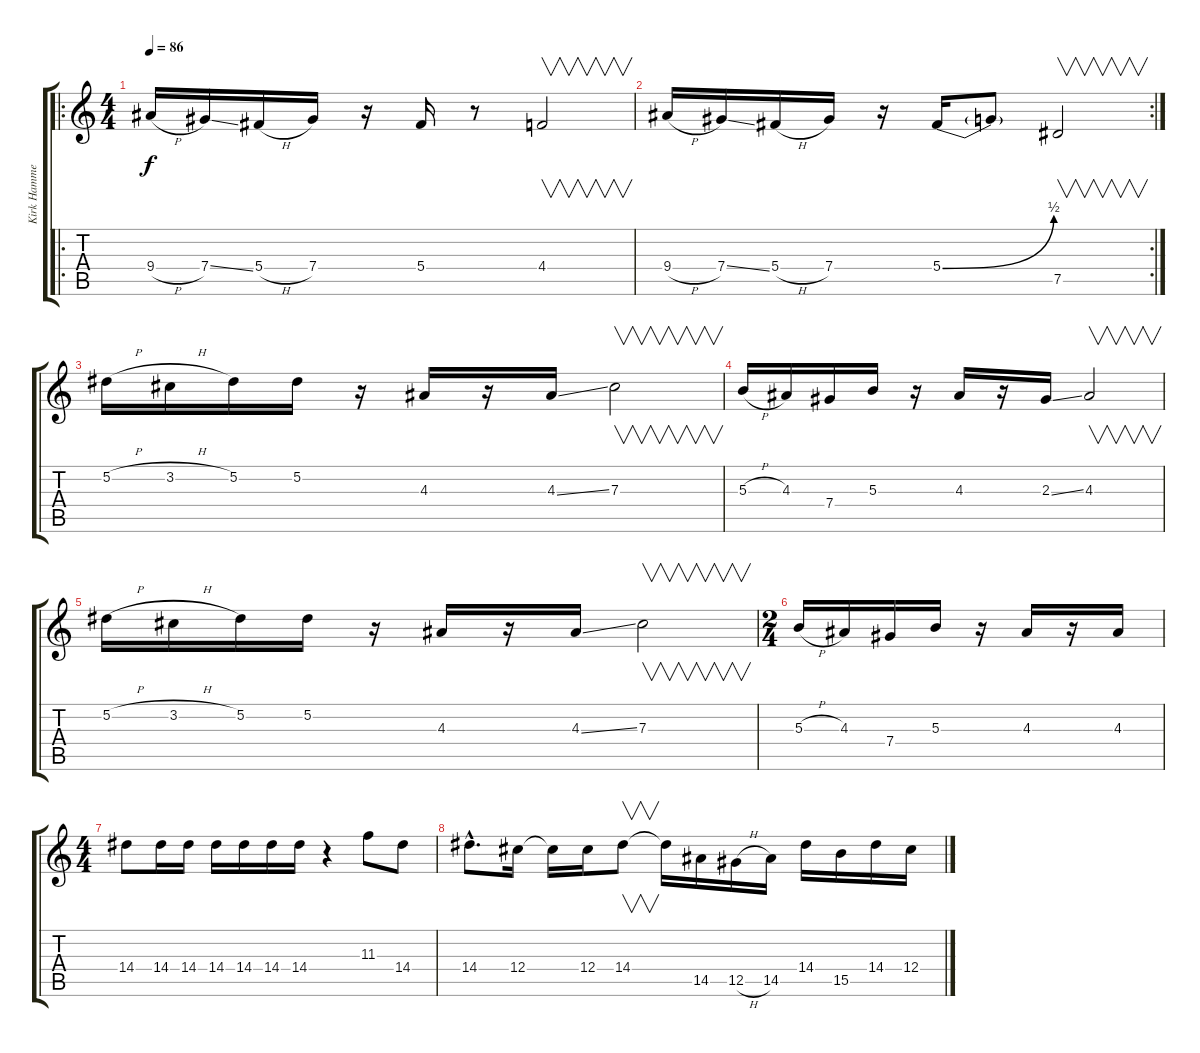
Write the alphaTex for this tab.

\track ("Kirk Hammet (disto)" "Kirk Hamme") {instrument overdrivenguitar}
\staff {score tabs}
\tuning (Eb4 Bb3 Gb3 Db3 Ab2 Eb2) {hide}
\ro
\ts (4 4)
\tempo 86
\clef g2
\ks c
9.4{h}.16{dy f} 7.4{ss}.16 5.4{h}.16 7.4.16 r.16 5.4.16 r.8 4.4.2{v} |
\rc 2
9.4{h}.16 7.4{ss}.16 5.4{h}.16 7.4.16 r.16 5.4{be (bend 0 0 60 2)}.16 5.4{t}.8 7.5.2{v} |
5.2{h}.16 3.2{h}.16 5.2.16 5.2.16 r.16 4.3.16 r.16 4.3{ss}.16 7.3.2{v} |
5.3{h}.16 4.3.16 7.4.16 5.3.16 r.16 4.3.16 r.16 2.3{ss}.16 4.3.2{v} |
5.2{h}.16 3.2{h}.16 5.2.16 5.2.16 r.16 4.3.16 r.16 4.3{ss}.16 7.3.2{v} |
\ts (2 4)
5.3{h}.16 4.3.16 7.4.16 5.3.16 r.16 4.3.16 r.16 4.3.16 |
\ts (4 4)
14.4.8 14.4.16 14.4.16 14.4.16 14.4.16 14.4.16 14.4.16 r.4 11.3.8 14.4.8 |
14.4{hac}.8{d} 12.4.16 12.4{t}.16 12.4.16 14.4.8{v} 14.4{t}.16 14.5.16 12.5{h}.16 14.5.16 14.4.16 15.5.16 14.4.16 12.4.16
